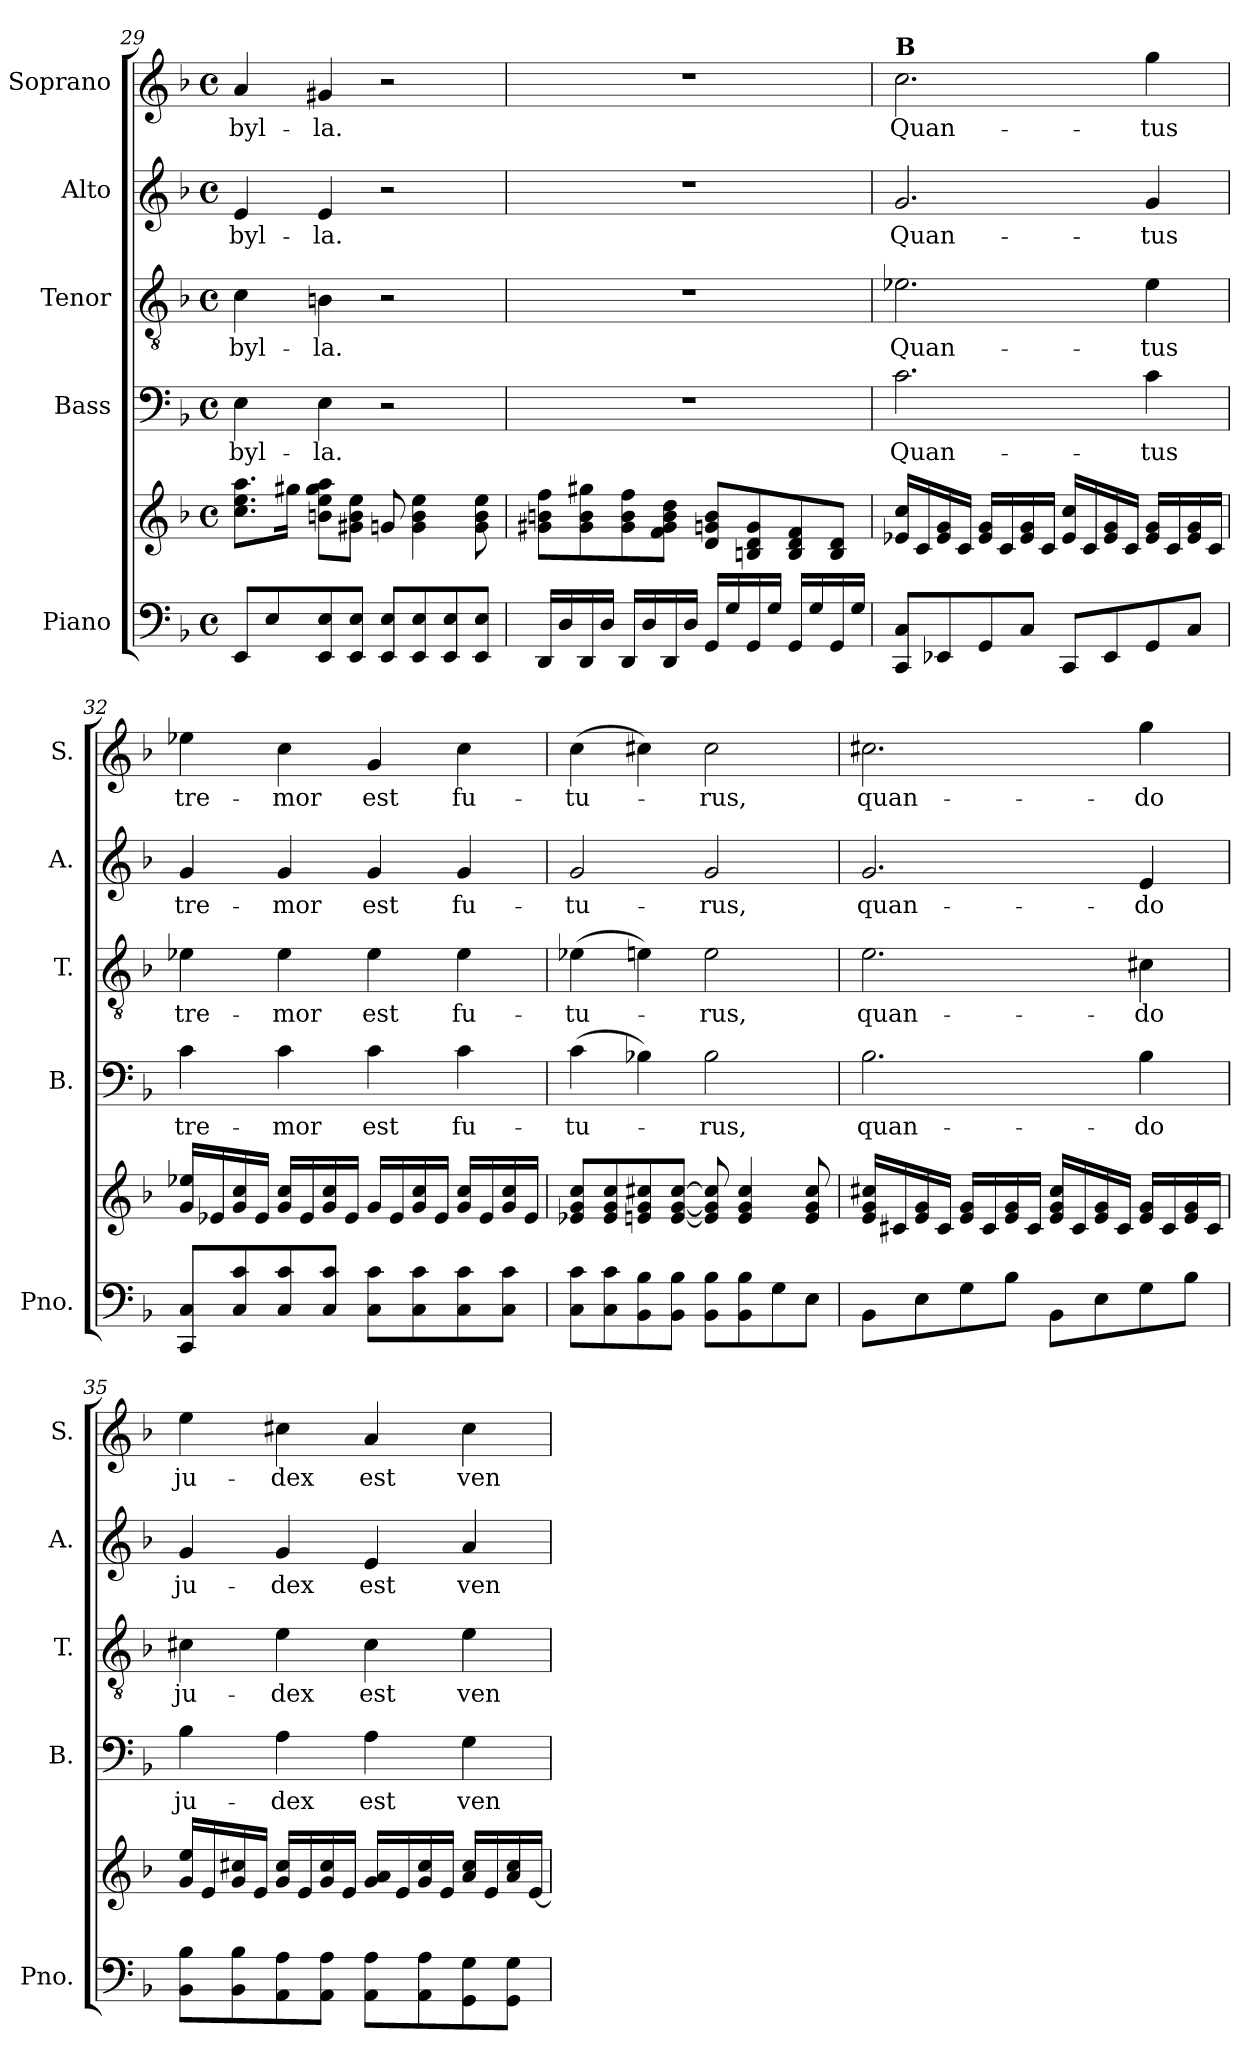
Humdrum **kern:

**kern	**kern	**kern	**text	**kern	**text	**kern	**text	**kern	**text
*part5	*part5	*part4	*part4	*part3	*part3	*part2	*part2	*part1	*part1
*staff6	*staff5	*staff4	*staff4	*staff3	*staff3	*staff2	*staff2	*staff1	*staff1
*I"Piano	*	*I"Bass	*	*I"Tenor	*	*I"Alto	*	*I"Soprano	*
*I'Pno.	*	*I'B.	*	*I'T.	*	*I'A.	*	*I'S.	*
*clefF4	*clefG2	*clefF4	*	*clefGv2	*	*clefG2	*	*clefG2	*
*k[b-]	*k[b-]	*k[b-]	*	*k[b-]	*	*k[b-]	*	*k[b-]	*
*M4/4	*M4/4	*M4/4	*	*M4/4	*	*M4/4	*	*M4/4	*
*met(c)	*met(c)	*met(c)	*	*met(c)	*	*met(c)	*	*met(c)	*
=29	=29	=29	=29	=29	=29	=29	=29	=29	=29
8EE/L	8.cc\ 8.ee\ 8.aa\L	4E\	-byl-	4c\	-byl-	4e/	-byl-	4a/	-byl-
8E/	.	.	.	.	.	.	.	.	.
.	16gg#X\Jk	.	.	.	.	.	.	.	.
8EE/ 8E/	8bn\ 8ee\ 8gg#\ 8aa\L	4E\	-la.	4Bn\	-la.	4e/	-la.	4g#X/	-la.
8EE/ 8E/J	8g#X\ 8b\ 8ee\J	.	.	.	.	.	.	.	.
8EE/ 8E/L	8gn/	2r	.	2r	.	2r	.	2r	.
8EE/ 8E/	4g\ 4b\ 4ee\	.	.	.	.	.	.	.	.
8EE/ 8E/	.	.	.	.	.	.	.	.	.
8EE/ 8E/J	8g\ 8b\ 8ee\	.	.	.	.	.	.	.	.
=30	=30	=30	=30	=30	=30	=30	=30	=30	=30
16DD/LL	8g#X\ 8bn\ 8ff\L	1r	.	1r	.	1r	.	1r	.
16D/	.	.	.	.	.	.	.	.	.
16DD/	8g#\ 8b\ 8gg#X\	.	.	.	.	.	.	.	.
16D/JJ	.	.	.	.	.	.	.	.	.
16DD/LL	8g#\ 8b\ 8ff\	.	.	.	.	.	.	.	.
16D/	.	.	.	.	.	.	.	.	.
16DD/	8f\ 8g#\ 8b\ 8dd\J	.	.	.	.	.	.	.	.
16D/JJ	.	.	.	.	.	.	.	.	.
16GG/LL	8d/ 8gn/ 8b/L	.	.	.	.	.	.	.	.
16G/	.	.	.	.	.	.	.	.	.
16GG/	8Bn/ 8d/ 8g/	.	.	.	.	.	.	.	.
16G/JJ	.	.	.	.	.	.	.	.	.
16GG/LL	8B/ 8d/ 8f/	.	.	.	.	.	.	.	.
16G/	.	.	.	.	.	.	.	.	.
16GG/	8B/ 8d/J	.	.	.	.	.	.	.	.
16G/JJ	.	.	.	.	.	.	.	.	.
=31	=31	=31	=31	=31	=31	=31	=31	=31	=31
!	!	!	!	!	!	!	!	!LO:TX:a:B:t=B	!
8CC/ 8C/L	16e-X/ 16cc/LL	2.c\	Quan-	2.e-X\	Quan-	2.g/	Quan-	2.cc\	Quan-
.	16c/	.	.	.	.	.	.	.	.
8EE-X/	16e-/ 16g/	.	.	.	.	.	.	.	.
.	16c/JJ	.	.	.	.	.	.	.	.
8GG/	16e-/ 16g/LL	.	.	.	.	.	.	.	.
.	16c/	.	.	.	.	.	.	.	.
8C/J	16e-/ 16g/	.	.	.	.	.	.	.	.
.	16c/JJ	.	.	.	.	.	.	.	.
8CC/L	16e-/ 16cc/LL	.	.	.	.	.	.	.	.
.	16c/	.	.	.	.	.	.	.	.
8EE-/	16e-/ 16g/	.	.	.	.	.	.	.	.
.	16c/JJ	.	.	.	.	.	.	.	.
8GG/	16e-/ 16g/LL	4c\	-tus	4e-\	-tus	4g/	-tus	4gg\	-tus
.	16c/	.	.	.	.	.	.	.	.
8C/J	16e-/ 16g/	.	.	.	.	.	.	.	.
.	16c/JJ	.	.	.	.	.	.	.	.
!!LO:PB:g=z
=32	=32	=32	=32	=32	=32	=32	=32	=32	=32
8CC/ 8C/L	16g/ 16ee-X/LL	4c\	tre-	4e-X\	tre-	4g/	tre-	4ee-X\	tre-
.	16e-X/	.	.	.	.	.	.	.	.
8C/ 8c/	16g/ 16cc/	.	.	.	.	.	.	.	.
.	16e-/JJ	.	.	.	.	.	.	.	.
8C/ 8c/	16g/ 16cc/LL	4c\	-mor	4e-\	-mor	4g/	-mor	4cc\	-mor
.	16e-/	.	.	.	.	.	.	.	.
8C/ 8c/J	16g/ 16cc/	.	.	.	.	.	.	.	.
.	16e-/JJ	.	.	.	.	.	.	.	.
8C\ 8c\L	16g/LL	4c\	est	4e-\	est	4g/	est	4g/	est
.	16e-/	.	.	.	.	.	.	.	.
8C\ 8c\	16g/ 16cc/	.	.	.	.	.	.	.	.
.	16e-/JJ	.	.	.	.	.	.	.	.
8C\ 8c\	16g/ 16cc/LL	4c\	fu-	4e-\	fu-	4g/	fu-	4cc\	fu-
.	16e-/	.	.	.	.	.	.	.	.
8C\ 8c\J	16g/ 16cc/	.	.	.	.	.	.	.	.
.	16e-/JJ	.	.	.	.	.	.	.	.
=33	=33	=33	=33	=33	=33	=33	=33	=33	=33
8C\ 8c\L	8e-X/ 8g/ 8cc/L	(>4c\	-tu-	(>4e-X\	-tu-	2g/	-tu-	(>4cc\	-tu-
8C\ 8c\	8e-/ 8g/ 8cc/	.	.	.	.	.	.	.	.
8BB-\ 8B-\	8en/ 8g/ 8cc#X/	4B-X\)	.	4en\)	.	.	.	4cc#X\)	.
8BB-\ 8B-\J	[8e/ [8g/ [8cc#/J	.	.	.	.	.	.	.	.
8BB-\ 8B-\L	8e/] 8g/] 8cc#/]	2B-\	-rus,	2e\	-rus,	2g/	-rus,	2cc#\	-rus,
8BB-\ 8B-\	4e/ 4g/ 4cc#/	.	.	.	.	.	.	.	.
8G\	.	.	.	.	.	.	.	.	.
8E\J	8e/ 8g/ 8cc#/	.	.	.	.	.	.	.	.
=34	=34	=34	=34	=34	=34	=34	=34	=34	=34
8BB-\L	16e/ 16g/ 16cc#X/LL	2.B-\	quan-	2.e\	quan-	2.g/	quan-	2.cc#X\	quan-
.	16c#X/	.	.	.	.	.	.	.	.
8E\	16e/ 16g/	.	.	.	.	.	.	.	.
.	16c#/JJ	.	.	.	.	.	.	.	.
8G\	16e/ 16g/LL	.	.	.	.	.	.	.	.
.	16c#/	.	.	.	.	.	.	.	.
8B-\J	16e/ 16g/	.	.	.	.	.	.	.	.
.	16c#/JJ	.	.	.	.	.	.	.	.
8BB-\L	16e/ 16g/ 16cc#/LL	.	.	.	.	.	.	.	.
.	16c#/	.	.	.	.	.	.	.	.
8E\	16e/ 16g/	.	.	.	.	.	.	.	.
.	16c#/JJ	.	.	.	.	.	.	.	.
8G\	16e/ 16g/LL	4B-\	-do	4c#X\	-do	4e/	-do	4gg\	-do
.	16c#/	.	.	.	.	.	.	.	.
8B-\J	16e/ 16g/	.	.	.	.	.	.	.	.
.	16c#/JJ	.	.	.	.	.	.	.	.
=35	=35	=35	=35	=35	=35	=35	=35	=35	=35
8BB-\ 8B-\L	16g/ 16ee/LL	4B-\	ju-	4c#X\	ju-	4g/	ju-	4ee\	ju-
.	16e/	.	.	.	.	.	.	.	.
8BB-\ 8B-\	16g/ 16cc#X/	.	.	.	.	.	.	.	.
.	16e/JJ	.	.	.	.	.	.	.	.
8AA\ 8A\	16g/ 16cc#/LL	4A\	-dex	4e\	-dex	4g/	-dex	4cc#X\	-dex
.	16e/	.	.	.	.	.	.	.	.
8AA\ 8A\J	16g/ 16cc#/	.	.	.	.	.	.	.	.
.	16e/JJ	.	.	.	.	.	.	.	.
8AA\ 8A\L	16g/ 16a/LL	4A\	est	4c#\	est	4e/	est	4a/	est
.	16e/	.	.	.	.	.	.	.	.
8AA\ 8A\	16g/ 16cc#/	.	.	.	.	.	.	.	.
.	16e/JJ	.	.	.	.	.	.	.	.
8GG\ 8G\	16a/ 16cc#/LL	4G\	ven-	4e\	ven-	4a/	ven-	4cc#\	ven-
.	16e/	.	.	.	.	.	.	.	.
8GG\ 8G\J	16a/ 16cc#/	.	.	.	.	.	.	.	.
.	[16e/JJ	.	.	.	.	.	.	.	.
=	=	=	=	=	=	=	=	=	=
*-	*-	*-	*-	*-	*-	*-	*-	*-	*-
